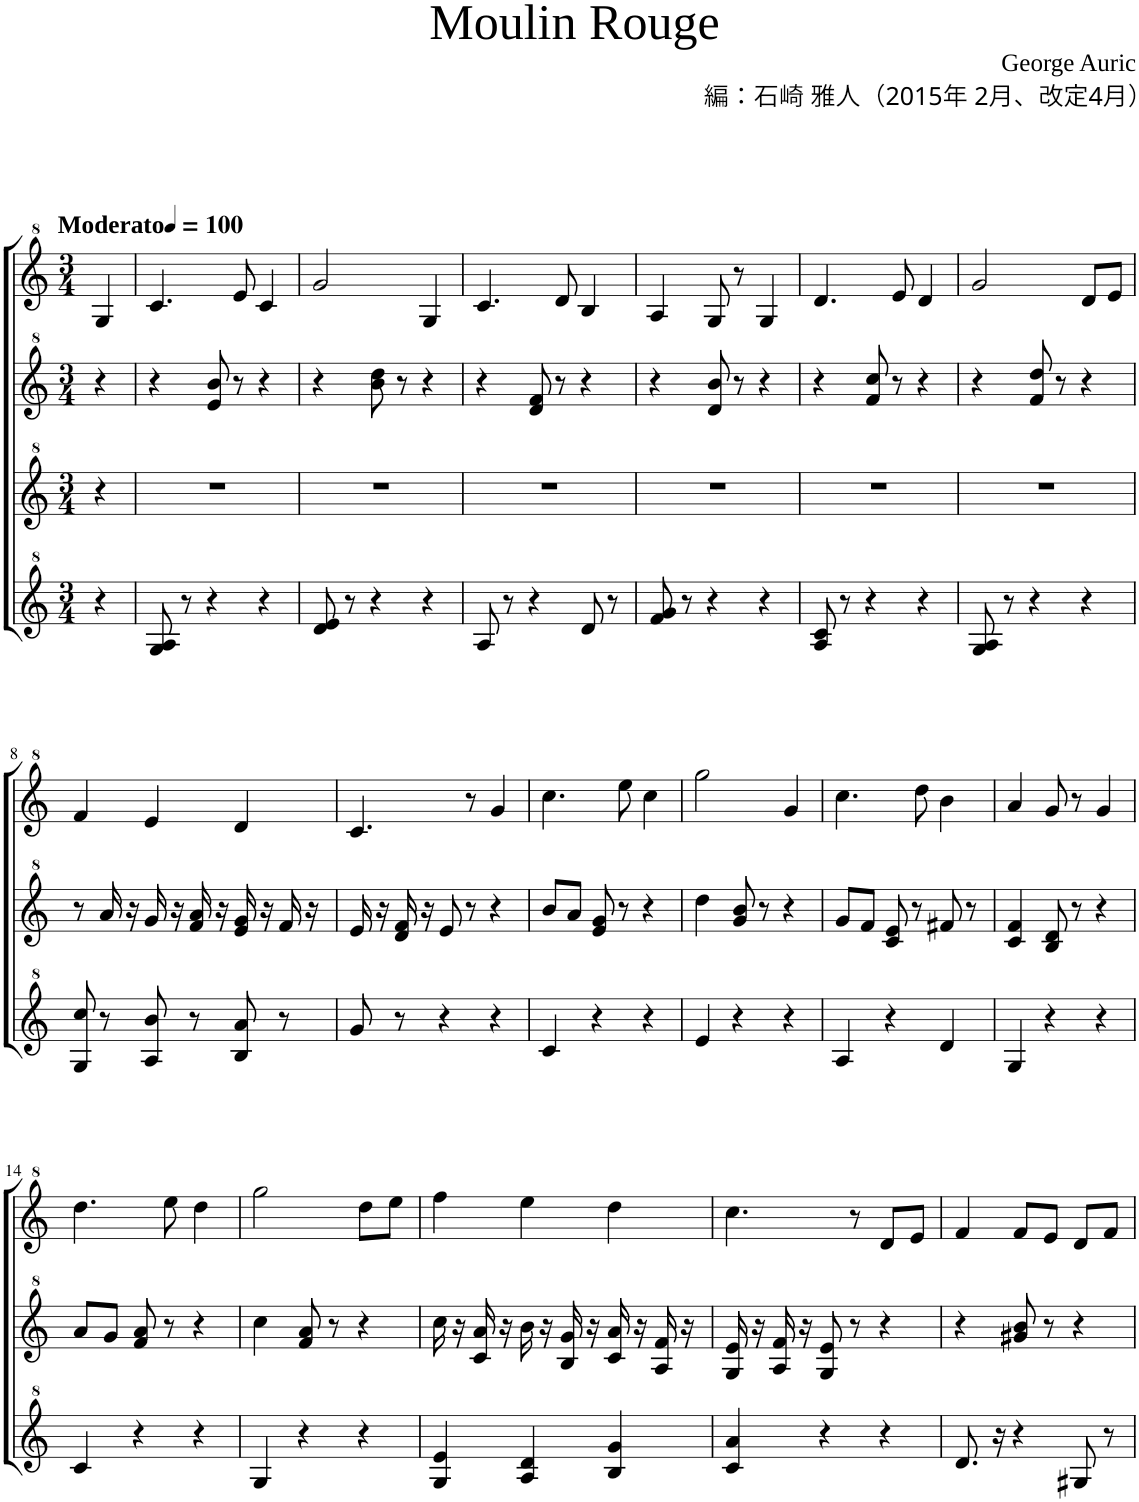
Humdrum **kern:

**kern	**kern	**kern	**kern
*part4	*part3	*part2	*part1
*staff4	*staff3	*staff2	*staff1
*I"パンフルート	*I"パンフルート	*I"パンフルート	*I"パンフルート
*clefG^2	*clefG^2	*clefG^2	*clefG^2
*k[]	*k[]	*k[]	*k[]
*M3/4	*M3/4	*M3/4	*M3/4
*MM100	*MM100	*MM100	*MM100
=1	=1	=1	=1
!	!	!	!LO:TX:a:B:t=Moderato
4r	4r	4r	4g/
=2	=2	=2	=2
8g/ 8a/	2.r	4r	4.cc/
8r	.	.	.
4r	.	8ee/ 8bb/	.
.	.	8r	8ee/
4r	.	4r	4cc/
=3	=3	=3	=3
8dd/ 8ee/	2.r	4r	2gg/
8r	.	.	.
4r	.	8bb\ 8ddd\	.
.	.	8r	.
4r	.	4r	4g/
=4	=4	=4	=4
8a/	2.r	4r	4.cc/
8r	.	.	.
4r	.	8dd/ 8ff/	.
.	.	8r	8dd/
8dd/	.	4r	4b/
8r	.	.	.
=5	=5	=5	=5
8ff/ 8gg/	2.r	4r	4a/
8r	.	.	.
4r	.	8dd/ 8bb/	8g/
.	.	8r	8r
4r	.	4r	4g/
=6	=6	=6	=6
8a/ 8cc/	2.r	4r	4.dd/
8r	.	.	.
4r	.	8ff/ 8ccc/	.
.	.	8r	8ee/
4r	.	4r	4dd/
=7	=7	=7	=7
8g/ 8a/	2.r	4r	2gg/
8r	.	.	.
4r	.	8ff/ 8ddd/	.
.	.	8r	.
4r	.	4r	8dd/L
.	.	.	8ee/J
!!LO:LB:g=z
=8	=8	=8	=8
8g/ 8ccc/	2.r	8r	4ff/
8r	.	16aa/	.
.	.	16r	.
8a/ 8bb/	.	16gg/	4ee/
.	.	16r	.
8r	.	16ff/ 16aa/	.
.	.	16r	.
8b/ 8aa/	.	16ee/ 16gg/	4dd/
.	.	16r	.
8r	.	16ff/	.
.	.	16r	.
=9	=9	=9	=9
8gg/	2.r	16ee/	4.cc/
.	.	16r	.
8r	.	16dd/ 16ff/	.
.	.	16r	.
4r	.	8ee/	.
.	.	8r	8r
4r	.	4r	4gg/
=10	=10	=10	=10
4cc/	2.r	8bb/L	4.ccc\
.	.	8aa/J	.
4r	.	8ee/ 8gg/	.
.	.	8r	8eee\
4r	.	4r	4ccc\
=11	=11	=11	=11
4ee/	2.r	4ddd\	2ggg\
4r	.	8gg/ 8bb/	.
.	.	8r	.
4r	.	4r	4gg/
=12	=12	=12	=12
4a/	2.r	8gg/L	4.ccc\
.	.	8ff/J	.
4r	.	8cc/ 8ee/	.
.	.	8r	8ddd\
4dd/	.	8ff#X/	4bb\
.	.	8r	.
=13	=13	=13	=13
4g/	2.r	4cc/ 4ff/	4aa/
4r	.	8b/ 8dd/	8gg/
.	.	8r	8r
4r	.	4r	4gg/
!!LO:LB:g=z
=14	=14	=14	=14
4cc/	2.r	8aa/L	4.ddd\
.	.	8gg/J	.
4r	.	8ff/ 8aa/	.
.	.	8r	8eee\
4r	.	4r	4ddd\
=15	=15	=15	=15
4g/	2.r	4ccc\	2ggg\
4r	.	8ff/ 8aa/	.
.	.	8r	.
4r	.	4r	8ddd\L
.	.	.	8eee\J
=16	=16	=16	=16
4g/ 4ee/	2.r	16ccc\	4fff\
.	.	16r	.
.	.	16cc/ 16aa/	.
.	.	16r	.
4a/ 4dd/	.	16bb\	4eee\
.	.	16r	.
.	.	16b/ 16gg/	.
.	.	16r	.
4b/ 4gg/	.	16cc/ 16aa/	4ddd\
.	.	16r	.
.	.	16a/ 16ff/	.
.	.	16r	.
=17	=17	=17	=17
4cc/ 4aa/	2.r	16g/ 16ee/	4.ccc\
.	.	16r	.
.	.	16a/ 16ff/	.
.	.	16r	.
4r	.	8g/ 8ee/	.
.	.	8r	8r
4r	.	4r	8dd/L
.	.	.	8ee/J
=18	=18	=18	=18
8.dd/	2.r	4r	4ff/
16r	.	.	.
4r	.	8gg#X/ 8bb/	8ff/L
.	.	8r	8ee/J
8g#X/	.	4r	8dd/L
8r	.	.	8ff/J
=	=	=	=
*-	*-	*-	*-
